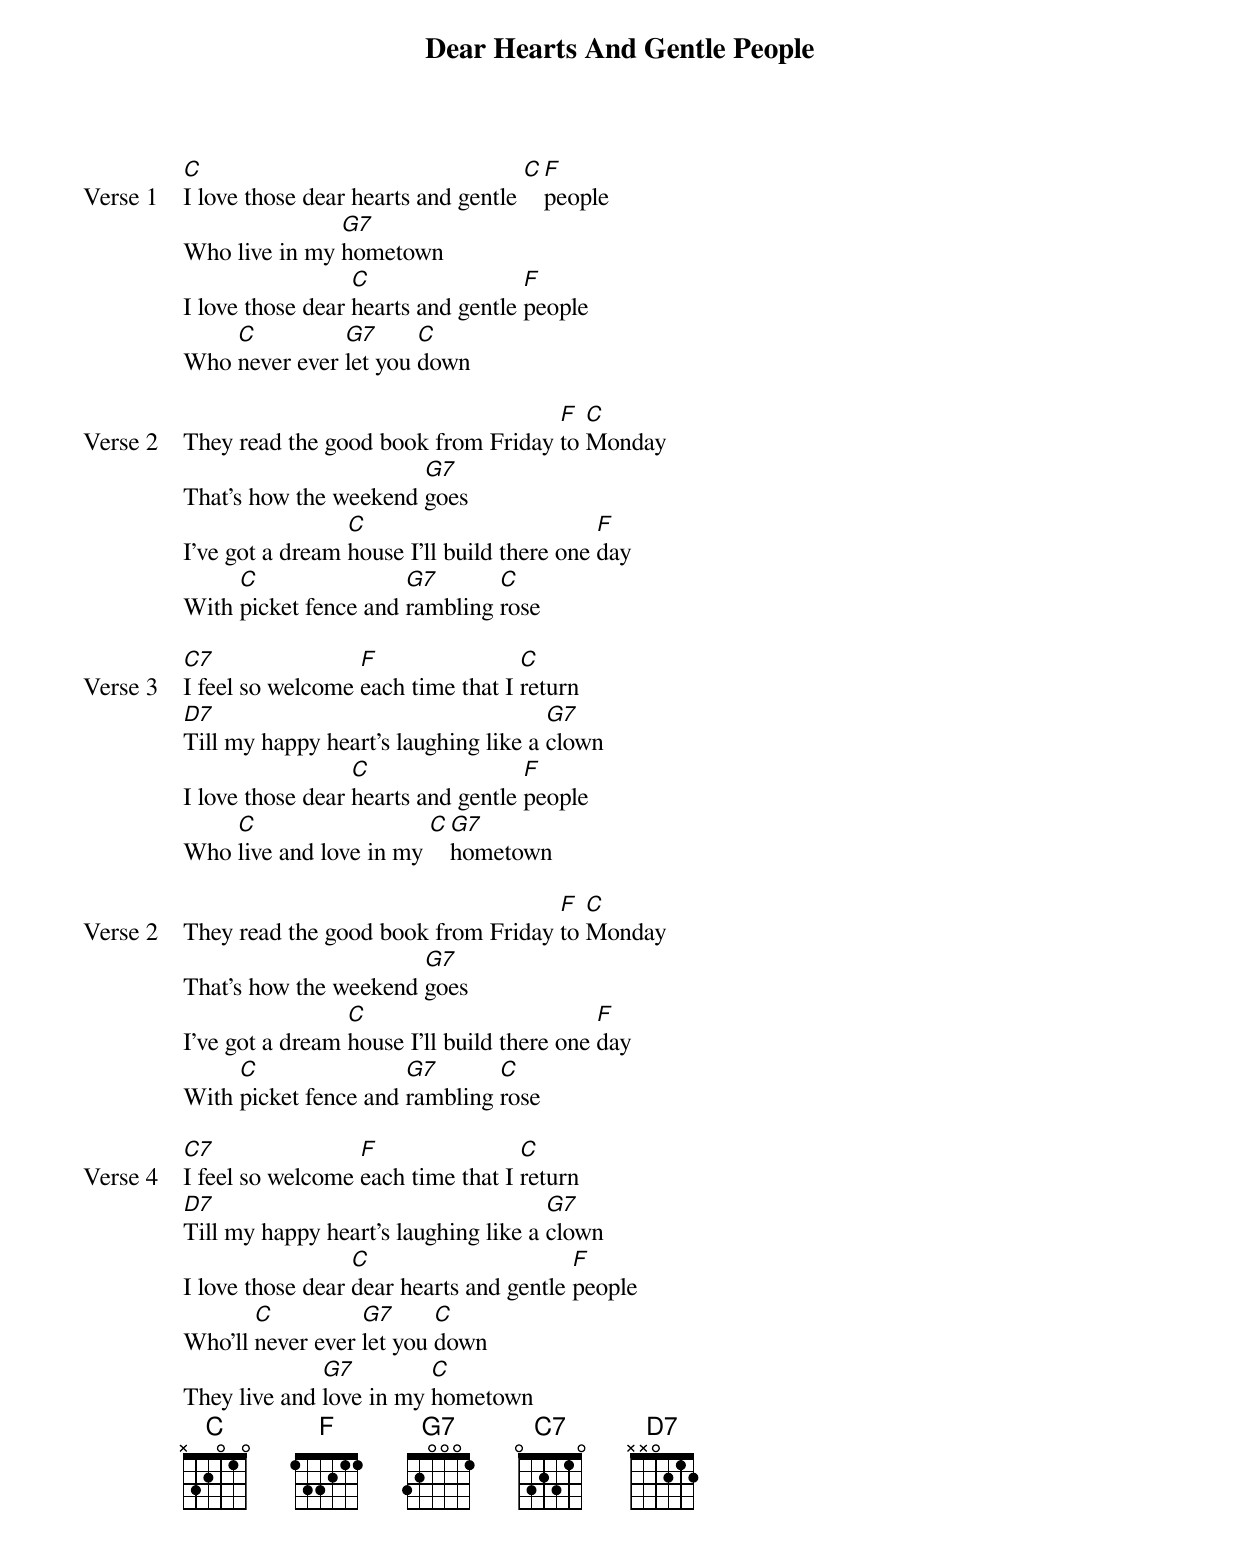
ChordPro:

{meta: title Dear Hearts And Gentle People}
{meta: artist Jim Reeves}
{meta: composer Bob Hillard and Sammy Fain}

{start_of_verse: Verse 1}
[C]I love those dear hearts and gentle [C][F]people
Who live in my [G7]hometown
I love those dear [C]hearts and gentle [F]people
Who [C]never ever [G7]let you [C]down
{end_of_verse}

{start_of_verse: Verse 2}
They read the good book from Friday [F]to [C]Monday
That's how the weekend [G7]goes
I've got a dream [C]house I'll build there one [F]day
With [C]picket fence and [G7]rambling [C]rose
{end_of_verse}

{start_of_verse: Verse 3}
[C7]I feel so welcome [F]each time that I [C]return
[D7]Till my happy heart's laughing like a [G7]clown
I love those dear [C]hearts and gentle [F]people
Who [C]live and love in my [C][G7]hometown
{end_of_verse}

{start_of_verse: Verse 2}
They read the good book from Friday [F]to [C]Monday
That's how the weekend [G7]goes
I've got a dream [C]house I'll build there one [F]day
With [C]picket fence and [G7]rambling [C]rose
{end_of_verse}

{start_of_verse: Verse 4}
[C7]I feel so welcome [F]each time that I [C]return
[D7]Till my happy heart's laughing like a [G7]clown
I love those dear [C]dear hearts and gentle [F]people
Who'll [C]never ever [G7]let you [C]down
They live and [G7]love in my [C]hometown
{end_of_verse}
